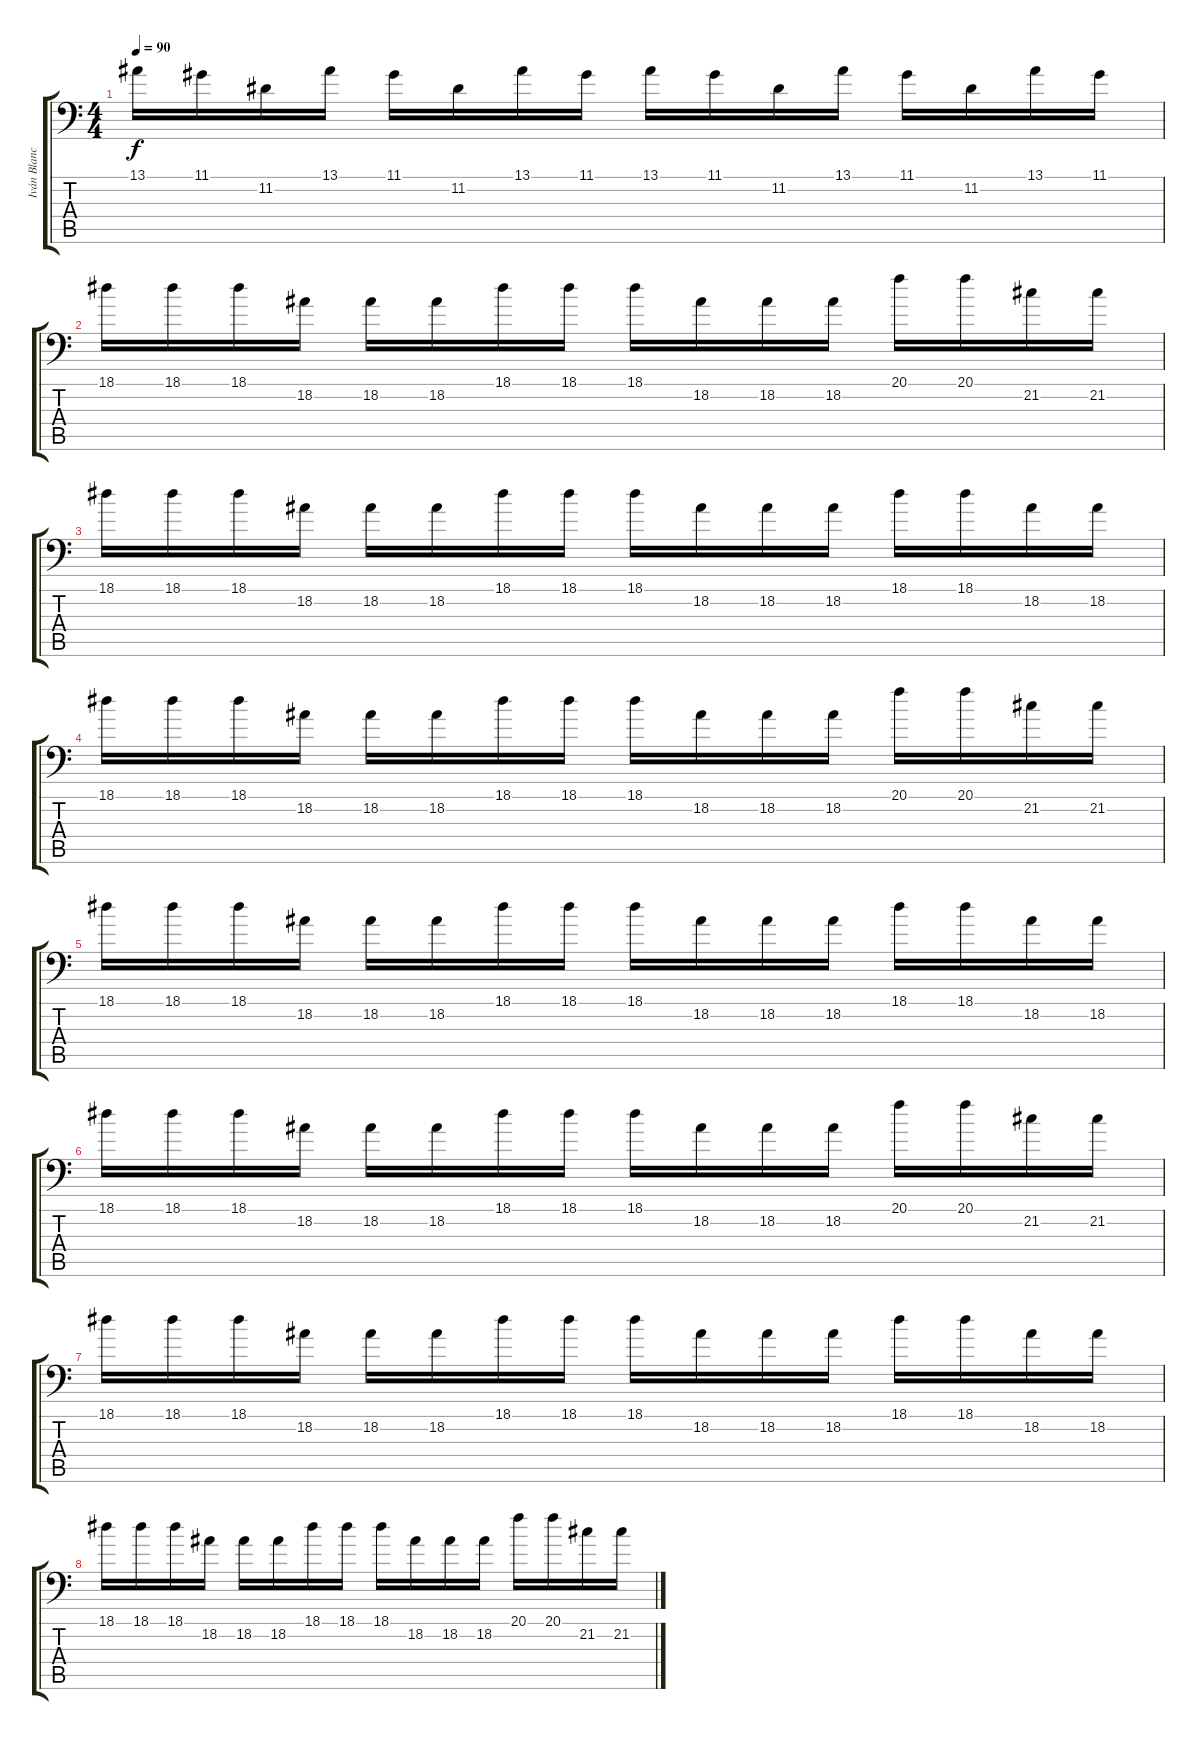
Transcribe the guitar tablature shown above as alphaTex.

\track ("Iván Blanco (III)" "Iván Blanc") {instrument acousticgrandpiano}
\staff {score tabs}
\tuning (A3 E3 C3 G2 D2 A1) {hide}
\ts (4 4)
\tempo 90
\clef f4
\ks c
13.1.16{dy f} 11.1.16 11.2.16 13.1.16 11.1.16 11.2.16 13.1.16 11.1.16 13.1.16 11.1.16 11.2.16 13.1.16 11.1.16 11.2.16 13.1.16 11.1.16 |
18.1.16{volume 6 instrument fx4atmosphere} 18.1.16 18.1.16 18.2.16 18.2.16 18.2.16 18.1.16 18.1.16 18.1.16 18.2.16 18.2.16 18.2.16 20.1.16 20.1.16 21.2.16 21.2.16 |
18.1.16 18.1.16 18.1.16 18.2.16 18.2.16 18.2.16 18.1.16 18.1.16 18.1.16 18.2.16 18.2.16 18.2.16 18.1.16 18.1.16 18.2.16 18.2.16 |
18.1.16 18.1.16 18.1.16 18.2.16 18.2.16 18.2.16 18.1.16 18.1.16 18.1.16 18.2.16 18.2.16 18.2.16 20.1.16 20.1.16 21.2.16 21.2.16 |
18.1.16 18.1.16 18.1.16 18.2.16 18.2.16 18.2.16 18.1.16 18.1.16 18.1.16 18.2.16 18.2.16 18.2.16 18.1.16 18.1.16 18.2.16 18.2.16 |
18.1.16 18.1.16 18.1.16 18.2.16 18.2.16 18.2.16 18.1.16 18.1.16 18.1.16 18.2.16 18.2.16 18.2.16 20.1.16 20.1.16 21.2.16 21.2.16 |
18.1.16 18.1.16 18.1.16 18.2.16 18.2.16 18.2.16 18.1.16 18.1.16 18.1.16 18.2.16 18.2.16 18.2.16 18.1.16 18.1.16 18.2.16 18.2.16 |
18.1.16 18.1.16 18.1.16 18.2.16 18.2.16 18.2.16 18.1.16 18.1.16 18.1.16 18.2.16 18.2.16 18.2.16 20.1.16 20.1.16 21.2.16 21.2.16
